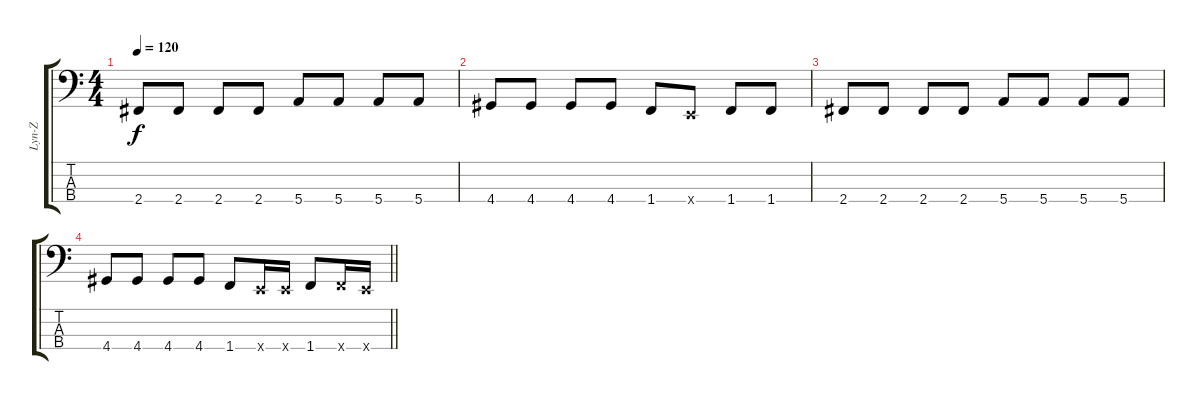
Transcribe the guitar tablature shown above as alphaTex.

\track ("Lyn-Z" "Lyn-Z") {instrument electricbassfinger}
\staff {score tabs}
\tuning (G2 D2 A1 E1) {hide}
\ts (4 4)
\tempo 120
\clef f4
\ks c
2.4.8{dy f} 2.4.8 2.4.8 2.4.8 5.4.8 5.4.8 5.4.8 5.4.8 |
4.4.8 4.4.8 4.4.8 4.4.8 1.4.8 0.4{x}.8 1.4.8 1.4.8 |
2.4.8 2.4.8 2.4.8 2.4.8 5.4.8 5.4.8 5.4.8 5.4.8 |
\barLineRight lightlight
4.4.8 4.4.8 4.4.8 4.4.8 1.4.8 0.4{x}.16 0.4{x}.16 1.4.8 1.4{x}.16 0.4{x}.16
